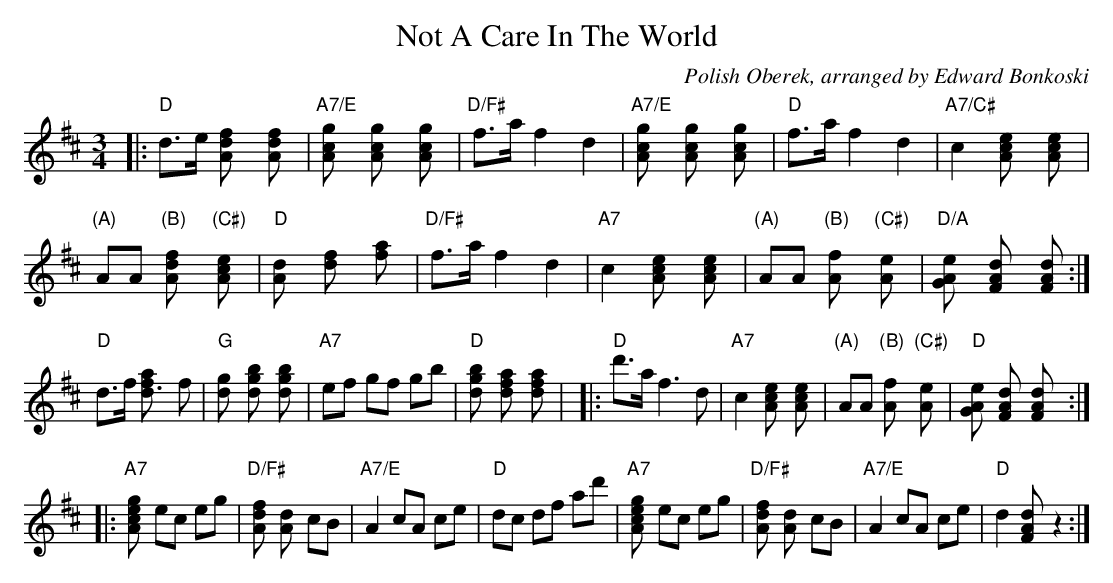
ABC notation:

X:1
T:Not A Care In The World
O:Polish Oberek, arranged by Edward Bonkoski
M:3/4
L:1/8
K:D
|: "D"d>e [A2df] [A2df] | "A7/E"[A2cg] [A2cg] [A2cg] |\
   "D/F#"f>a f2 d2 | "A7/E"[A2cg] [A2cg] [A2cg] |\
   "D"f>a f2 d2 | "A7/C#"c2 [A2ce] [A2ce] |
   "(A)"AA "(B)"[A2df] "(C#)"[A2ce] | "D"[A2d] [d2f] [f2a] |\
   "D/F#"f>a f2 d2 | "A7"c2 [A2ce] [A2ce] |\
   "(A)"AA "(B)"[A2f] "(C#)"[A2e] | "D/A"[G2Ae] [F2Ad] [F2Ad] :|
   "D"d>f [d3fa] f | "G"[d2g] [d2gb] [d2gb] |\
   "A7"ef gf gb | "D"[d2gb] [d2fa] [d2fa] |\
|: "D"d'>a f3 d | "A7"c2 [A2ce] [A2ce] |\
   "(A)"AA "(B)"[A2f] "(C#)"[A2e] | "D"[G2Ae] [F2Ad] [F2Ad] :|
|: "A7"[A2ceg] ec eg | "D/F#"[A2df] [A2d] cB |\
   "A7/E"A2 cA ce | "D"dc df ad' |\
   "A7"[A2ceg] ec eg | "D/F#"[A2df] [A2d] cB |\
   "A7/E"A2 cA ce | "D"d2 [F2Ad] z2 :|
